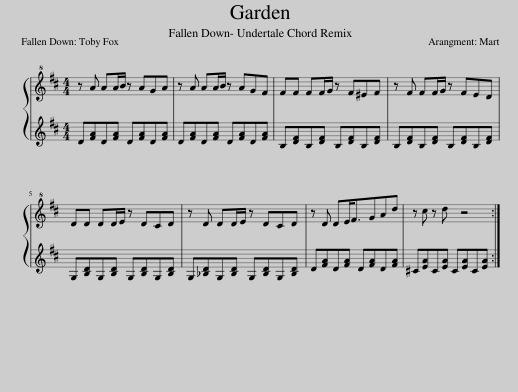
X:1
%%score { 1 | 2 }
L:1/8
M:4/4
I:linebreak $
K:D
V:1 treble+8
V:2 treble
V:1
 z A AA/B/ z AGA | z A AA/B/ z AGF | FF FF/G/ z F^EF | z F FF/G/ z FED |$ DD DD/E/ z DCD | %5
 z D DD/E/ z DCD | z D DE<FGAd | z c z d z4 :| %8
V:2
 D[FA]D[FA] D[FA]D[FA] | D[FA]D[FA] D[FA]D[FA] | B,[DF]B,[DF] B,[DF]B,[DF] | B,[DF]B,[DF] B,[DF]B,[DF] |$ G,[B,D]G,[B,D] G,[B,D]G,[B,D] | %5
 G,[_B,D]G,[B,D] G,[B,D]G,[B,D] | D[FA]D[FA] D[FA]D[FA] | ^C[EA]C[EA] C[EA]C[EA] :| %8
